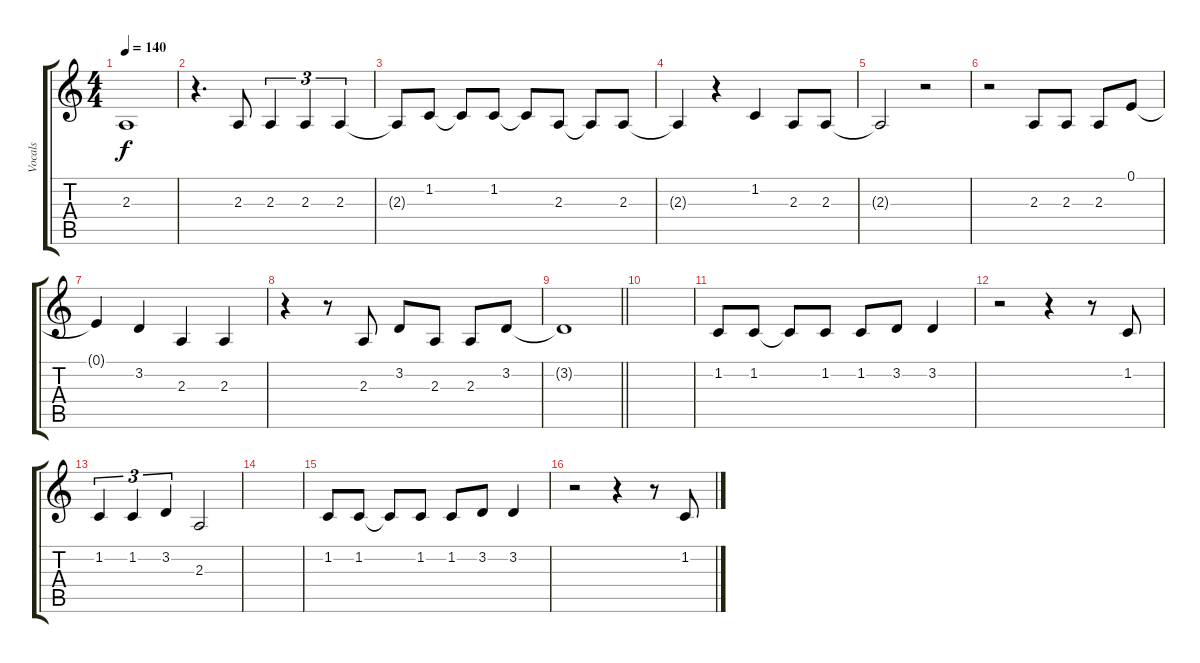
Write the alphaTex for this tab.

\track ("Vocals" "Vocals") {instrument trumpet}
\staff {score tabs}
\tuning (E4 B3 G3 D3 A2 E2) {hide}
\ts (4 4)
\tempo 140
\clef g2
\ks c
2.3{t}.1{dy f} |
r.4{d} 2.3.8 2.3.4{tu (3 2)} 2.3.4{tu (3 2)} 2.3.4{tu (3 2)} |
2.3{t}.8 1.2.8 1.2{t}.8 1.2.8 1.2{t}.8 2.3.8 2.3{t}.8 2.3.8 |
2.3{t}.4 r.4 1.2.4 2.3.8 2.3.8 |
2.3{t}.2 r.2 |
r.2 2.3.8 2.3.8 2.3.8 0.1.8 |
0.1{t}.4 3.2.4 2.3.4 2.3.4 |
r.4 r.8 2.3.8 3.2.8 2.3.8 2.3.8 3.2.8 |
\barLineRight lightlight
3.2{t}.1 |
|
1.2.8 1.2.8 1.2{t}.8 1.2.8 1.2.8 3.2.8 3.2.4 |
r.2 r.4 r.8 1.2.8 |
1.2.4{tu (3 2)} 1.2.4{tu (3 2)} 3.2.4{tu (3 2)} 2.3.2 |
|
1.2.8 1.2.8 1.2{t}.8 1.2.8 1.2.8 3.2.8 3.2.4 |
r.2 r.4 r.8 1.2.8
